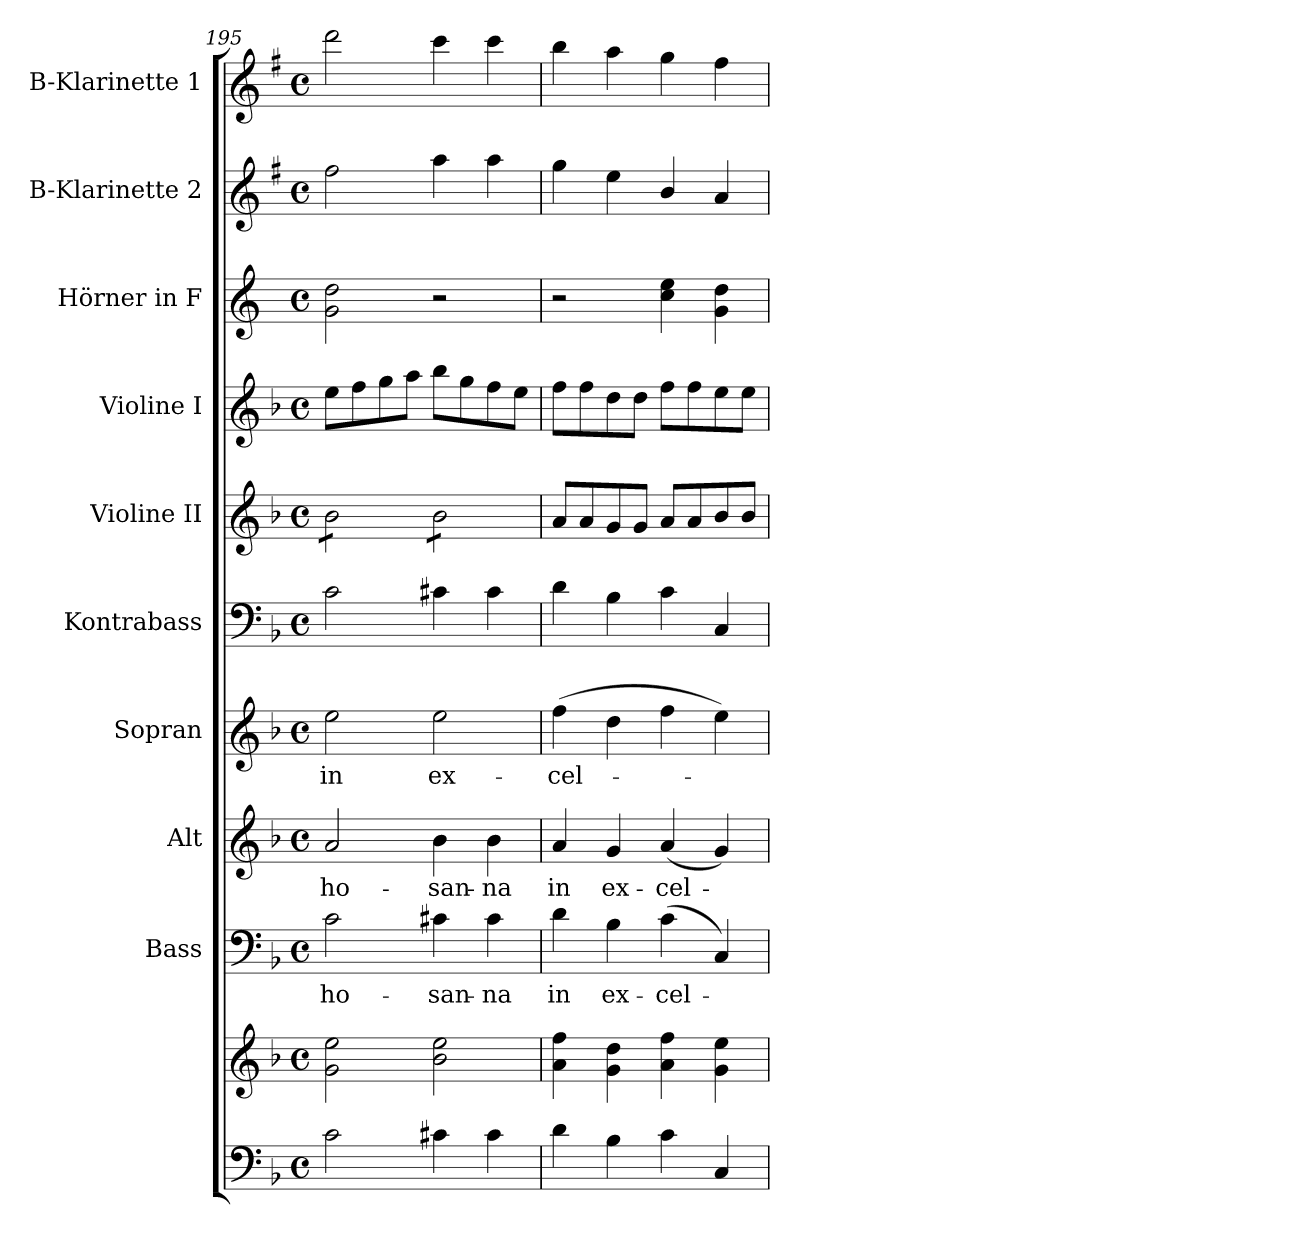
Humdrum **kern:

**kern	**kern	**kern	**text	**kern	**text	**kern	**text	**kern	**kern	**kern	**kern	**kern	**kern
*part10	*part10	*part9	*part9	*part8	*part8	*part7	*part7	*part6	*part5	*part4	*part3	*part2	*part1
*staff11	*staff10	*staff9	*staff9	*staff8	*staff8	*staff7	*staff7	*staff6	*staff5	*staff4	*staff3	*staff2	*staff1
*	*	*I"Bass	*	*I"Alt	*	*I"Sopran	*	*I"Kontrabass	*I"Violine II	*I"Violine I	*I"Hörner in F	*I"B-Klarinette 2	*I"B-Klarinette 1
*	*	*I'B.	*	*I'A.	*	*I'S.	*	*I'Kb.	*I'Vl. II	*I'Vl. I	*	*I'B Kl. 2	*I'B Kl. 1
!!LO:PB:g=z
*clefF4	*clefG2	*clefF4	*	*clefG2	*	*clefG2	*	*clefF4	*clefG2	*clefG2	*clefG2	*clefG2	*clefG2
*	*	*	*	*	*	*	*	*ITrd7c12	*	*	*ITrd4c7	*ITrd1c2	*ITrd1c2
*k[b-]	*k[b-]	*k[b-]	*	*k[b-]	*	*k[b-]	*	*k[b-]	*k[b-]	*k[b-]	*k[b-]	*k[b-]	*k[b-]
*F:	*F:	*F:	*	*F:	*	*F:	*	*F:	*F:	*F:	*F:	*F:	*F:
*M4/4	*M4/4	*M4/4	*	*M4/4	*	*M4/4	*	*M4/4	*M4/4	*M4/4	*M4/4	*M4/4	*M4/4
*met(c)	*met(c)	*met(c)	*	*met(c)	*	*met(c)	*	*met(c)	*met(c)	*met(c)	*met(c)	*met(c)	*met(c)
=195	=195	=195	=195	=195	=195	=195	=195	=195	=195	=195	=195	=195	=195
!	!	!	!LO:LY:b	!	!LO:LY:b	!	!LO:LY:b	!	!	!	!	!	!
*	*	*	*	*	*	*	*	*	*tremolo	*	*	*	*
2c\	2g\ 2ee\	2c\	ho-	2a/	ho-	2ee\	in	2C\	8b-\L	8ee\L	2c\ 2g\	2ee\	2ccc\
.	.	.	.	.	.	.	.	.	8b-\	8ff\	.	.	.
.	.	.	.	.	.	.	.	.	8b-\	8gg\	.	.	.
.	.	.	.	.	.	.	.	.	8b-\J	8aa\J	.	.	.
!	!	!	!LO:LY:b	!	!LO:LY:b	!	!LO:LY:b	!	!	!	!	!	!
4c#X\	2b-\ 2ee\	4c#X\	-san-	4b-\	-san-	2ee\	ex-	4C#X\	8b-\L	8bb-\L	2r	4gg\	4bb-\
.	.	.	.	.	.	.	.	.	8b-\	8gg\	.	.	.
!	!	!	!LO:LY:b	!	!LO:LY:b	!	!	!	!	!	!	!	!
4c#\	.	4c#\	-na	4b-\	-na	.	.	4C#\	8b-\	8ff\	.	4gg\	4bb-\
.	.	.	.	.	.	.	.	.	8b-\J	8ee\J	.	.	.
*	*	*	*	*	*	*	*	*	*Xtremolo	*	*	*	*
=196	=196	=196	=196	=196	=196	=196	=196	=196	=196	=196	=196	=196	=196
!	!	!	!LO:LY:b	!	!LO:LY:b	!	!LO:LY:b	!	!	!	!	!	!
4d\	4a\ 4ff\	4d\	in	4a/	in	(>4ff\	-cel-	4D\	8a/L	8ff\L	2r	4ff\	4aa\
.	.	.	.	.	.	.	.	.	8a/	8ff\	.	.	.
!	!	!	!LO:LY:b	!	!LO:LY:b	!	!	!	!	!	!	!	!
4B-\	4g\ 4dd\	4B-\	ex-	4g/	ex-	4dd\	.	4BB-\	8g/	8dd\	.	4dd\	4gg\
.	.	.	.	.	.	.	.	.	8g/J	8dd\J	.	.	.
!	!	!	!LO:LY:b	!	!LO:LY:b	!	!	!	!	!	!	!	!
4c\	4a\ 4ff\	(>4c\	-cel-	(<4a/	-cel-	4ff\	.	4C\	8a/L	8ff\L	4f\ 4a\	4a/	4ff\
.	.	.	.	.	.	.	.	.	8a/	8ff\	.	.	.
4C/	4g\ 4ee\	4C/)	.	4g/)	.	4ee\)	.	4CC/	8b-/	8ee\	4c\ 4g\	4g/	4ee\
.	.	.	.	.	.	.	.	.	8b-/J	8ee\J	.	.	.
=	=	=	=	=	=	=	=	=	=	=	=	=	=
*-	*-	*-	*-	*-	*-	*-	*-	*-	*-	*-	*-	*-	*-
